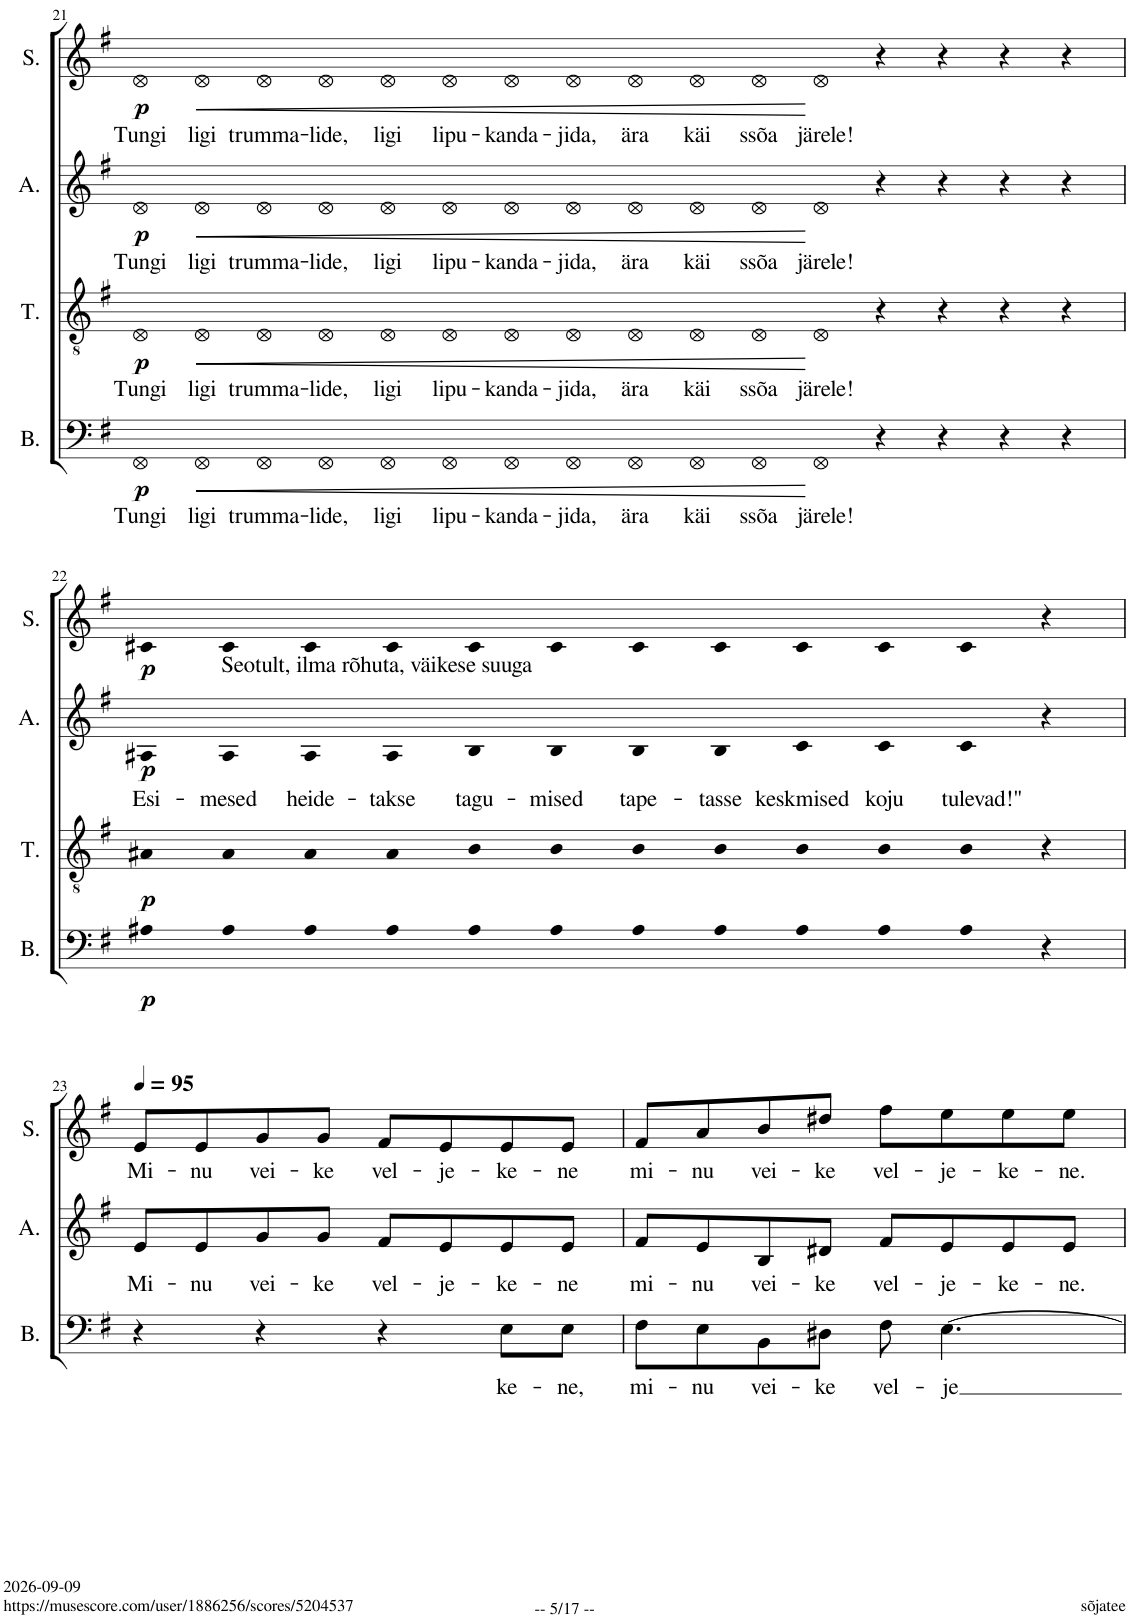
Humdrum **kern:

**kern	**text	**dynam	**kern	**text	**dynam	**kern	**text	**dynam	**kern	**text	**dynam
*part4	*part4	*part4	*part3	*part3	*part3	*part2	*part2	*part2	*part1	*part1	*part1
*staff4	*staff4	*staff4	*staff3	*staff3	*staff3	*staff2	*staff2	*staff2	*staff1	*staff1	*staff1
*I"Bass	*	*	*I"Tenor	*	*	*I"Alto	*	*	*I"Soprano	*	*
*I'B.	*	*	*I'T.	*	*	*I'A.	*	*	*I'S.	*	*
!!LO:PB:g=z
*clefF4	*	*	*clefGv2	*	*	*clefG2	*	*	*clefG2	*	*
*	*	*	*	*	*	*Trd1c2	*	*	*	*	*
*k[f#]	*	*	*k[f#]	*	*	*k[f#]	*	*	*k[f#]	*	*
*M4/4	*	*	*M4/4	*	*	*M4/4	*	*	*M4/4	*	*
=21	=21	=21	=21	=21	=21	=21	=21	=21	=21	=21	=21
!	!LO:LY:b	!LO:DY:b	!	!LO:LY:b	!LO:DY:b	!	!LO:LY:b	!LO:DY:b	!	!LO:LY:b	!LO:DY:b
4FF#	Tungi	p	4D	Tungi	p	4d	Tungi	p	4d	Tungi	p
!	!LO:LY:b	!LO:HP:b	!	!LO:LY:b	!LO:HP:b	!	!LO:LY:b	!LO:HP:b	!	!LO:LY:b	!LO:HP:b
4FF#	ligi	<	4D	ligi	<	4d	ligi	<	4d	ligi	<
!	!LO:LY:b	!	!	!LO:LY:b	!	!	!LO:LY:b	!	!	!LO:LY:b	!
4FF#	trumma-	.	4D	trumma-	.	4d	trumma-	.	4d	trumma-	.
!	!LO:LY:b	!	!	!LO:LY:b	!	!	!LO:LY:b	!	!	!LO:LY:b	!
4FF#	-lide,	.	4D	-lide,	.	4d	-lide,	.	4d	-lide,	.
!	!LO:LY:b	!	!	!LO:LY:b	!	!	!LO:LY:b	!	!	!LO:LY:b	!
4FF#	ligi	.	4D	ligi	.	4d	ligi	.	4d	ligi	.
!	!LO:LY:b	!	!	!LO:LY:b	!	!	!LO:LY:b	!	!	!LO:LY:b	!
4FF#	lipu-	.	4D	lipu-	.	4d	lipu-	.	4d	lipu-	.
!	!LO:LY:b	!	!	!LO:LY:b	!	!	!LO:LY:b	!	!	!LO:LY:b	!
4FF#	-kanda-	.	4D	-kanda-	.	4d	-kanda-	.	4d	-kanda-	.
!	!LO:LY:b	!	!	!LO:LY:b	!	!	!LO:LY:b	!	!	!LO:LY:b	!
4FF#	-jida,	.	4D	-jida,	.	4d	-jida,	.	4d	-jida,	.
!	!LO:LY:b	!	!	!LO:LY:b	!	!	!LO:LY:b	!	!	!LO:LY:b	!
4FF#	ära	.	4D	ära	.	4d	ära	.	4d	ära	.
!	!LO:LY:b	!	!	!LO:LY:b	!	!	!LO:LY:b	!	!	!LO:LY:b	!
4FF#	käi	.	4D	käi	.	4d	käi	.	4d	käi	.
!	!LO:LY:b	!	!	!LO:LY:b	!	!	!LO:LY:b	!	!	!LO:LY:b	!
4FF#	ssõa	.	4D	ssõa	.	4d	ssõa	.	4d	ssõa	.
!	!LO:LY:b	!	!	!LO:LY:b	!	!	!LO:LY:b	!	!	!LO:LY:b	!
4FF#	järele!	[	4D	järele!	[	4d	järele!	[	4d	järele!	[
4r	.	.	4r	.	.	4r	.	.	4r	.	.
4r	.	.	4r	.	.	4r	.	.	4r	.	.
4r	.	.	4r	.	.	4r	.	.	4r	.	.
4r	.	.	4r	.	.	4r	.	.	4r	.	.
!!LO:LB:g=z
=22	=22	=22	=22	=22	=22	=22	=22	=22	=22	=22	=22
!	!	!LO:DY:b	!	!	!LO:DY:b	!	!LO:LY:b	!LO:DY:b	!	!	!LO:DY:b
4A#X	.	p	4A#X	.	p	4A#X	Esi-	p	4c#X	.	p
!	!	!	!	!	!	!	!	!	!LO:TX:b:t=Seotult, ilma rõhuta, väikese suuga	!	!
!	!	!	!	!	!	!	!LO:LY:b	!	!	!	!
4A#	.	.	4A#	.	.	4A#	-mesed	.	4c#	.	.
!	!	!	!	!	!	!	!LO:LY:b	!	!	!	!
4A#	.	.	4A#	.	.	4A#	heide-	.	4c#	.	.
!	!	!	!	!	!	!	!LO:LY:b	!	!	!	!
4A#	.	.	4A#	.	.	4A#	-takse	.	4c#	.	.
!	!	!	!	!	!	!	!LO:LY:b	!	!	!	!
4A#	.	.	4B	.	.	4B	tagu-	.	4c#	.	.
!	!	!	!	!	!	!	!LO:LY:b	!	!	!	!
4A#	.	.	4B	.	.	4B	-mised	.	4c#	.	.
!	!	!	!	!	!	!	!LO:LY:b	!	!	!	!
4A#	.	.	4B	.	.	4B	tape-	.	4c#	.	.
!	!	!	!	!	!	!	!LO:LY:b	!	!	!	!
4A#	.	.	4B	.	.	4B	-tasse	.	4c#	.	.
!	!	!	!	!	!	!	!LO:LY:b	!	!	!	!
4A#	.	.	4B	.	.	4c	keskmised	.	4c#	.	.
!	!	!	!	!	!	!	!LO:LY:b	!	!	!	!
4A#	.	.	4B	.	.	4c	koju	.	4c#	.	.
!	!	!	!	!	!	!	!LO:LY:b	!	!	!	!
4A#	.	.	4B	.	.	4c	tulevad!"	.	4c#	.	.
4r	.	.	4r	.	.	4r	.	.	4r	.	.
!!LO:LB:g=z
=23	=23	=23	=23	=23	=23	=23	=23	=23	=23	=23	=23
*	*	*	*	*	*	*	*	*	*MM95	*	*
!	!	!	!	!	!	!	!LO:LY:b	!	!	!LO:LY:b	!
4r	.	.	1r	.	.	8e/L	Mi-	.	8e/L	Mi-	.
!	!	!	!	!	!	!	!LO:LY:b	!	!	!LO:LY:b	!
.	.	.	.	.	.	8e/	-nu	.	8e/	-nu	.
!	!	!	!	!	!	!	!LO:LY:b	!	!	!LO:LY:b	!
4r	.	.	.	.	.	8g/	vei-	.	8g/	vei-	.
!	!	!	!	!	!	!	!LO:LY:b	!	!	!LO:LY:b	!
.	.	.	.	.	.	8g/J	-ke	.	8g/J	-ke	.
!	!	!	!	!	!	!	!LO:LY:b	!	!	!LO:LY:b	!
4r	.	.	.	.	.	8f#/L	vel-	.	8f#/L	vel-	.
!	!	!	!	!	!	!	!LO:LY:b	!	!	!LO:LY:b	!
.	.	.	.	.	.	8e/	-je-	.	8e/	-je-	.
!	!LO:LY:b	!	!	!	!	!	!LO:LY:b	!	!	!LO:LY:b	!
8E\L	-ke-	.	.	.	.	8e/	-ke-	.	8e/	-ke-	.
!	!LO:LY:b	!	!	!	!	!	!LO:LY:b	!	!	!LO:LY:b	!
8E\J	-ne,	.	.	.	.	8e/J	-ne	.	8e/J	-ne	.
=24	=24	=24	=24	=24	=24	=24	=24	=24	=24	=24	=24
!	!LO:LY:b	!	!	!	!	!	!LO:LY:b	!	!	!LO:LY:b	!
8F#\L	mi-	.	1r	.	.	8f#/L	mi-	.	8f#/L	mi-	.
!	!LO:LY:b	!	!	!	!	!	!LO:LY:b	!	!	!LO:LY:b	!
8E\	-nu	.	.	.	.	8e/	-nu	.	8a/	-nu	.
!	!LO:LY:b	!	!	!	!	!	!LO:LY:b	!	!	!LO:LY:b	!
8BB\	vei-	.	.	.	.	8B/	vei-	.	8b/	vei-	.
!	!LO:LY:b	!	!	!	!	!	!LO:LY:b	!	!	!LO:LY:b	!
8D#X\J	-ke	.	.	.	.	8d#X/J	-ke	.	8dd#X/J	-ke	.
!	!LO:LY:b	!	!	!	!	!	!LO:LY:b	!	!	!LO:LY:b	!
8F#\	vel-	.	.	.	.	8f#/L	vel-	.	8ff#\L	vel-	.
!	!LO:LY:b	!	!	!	!	!	!LO:LY:b	!	!	!LO:LY:b	!
[4.E\	-je	.	.	.	.	8e/	-je-	.	8ee\	-je-	.
!	!	!	!	!	!	!	!LO:LY:b	!	!	!LO:LY:b	!
.	.	.	.	.	.	8e/	-ke-	.	8ee\	-ke-	.
!	!	!	!	!	!	!	!LO:LY:b	!	!	!LO:LY:b	!
.	.	.	.	.	.	8e/J	-ne.	.	8ee\J	-ne.	.
=	=	=	=	=	=	=	=	=	=	=	=
*-	*-	*-	*-	*-	*-	*-	*-	*-	*-	*-	*-
